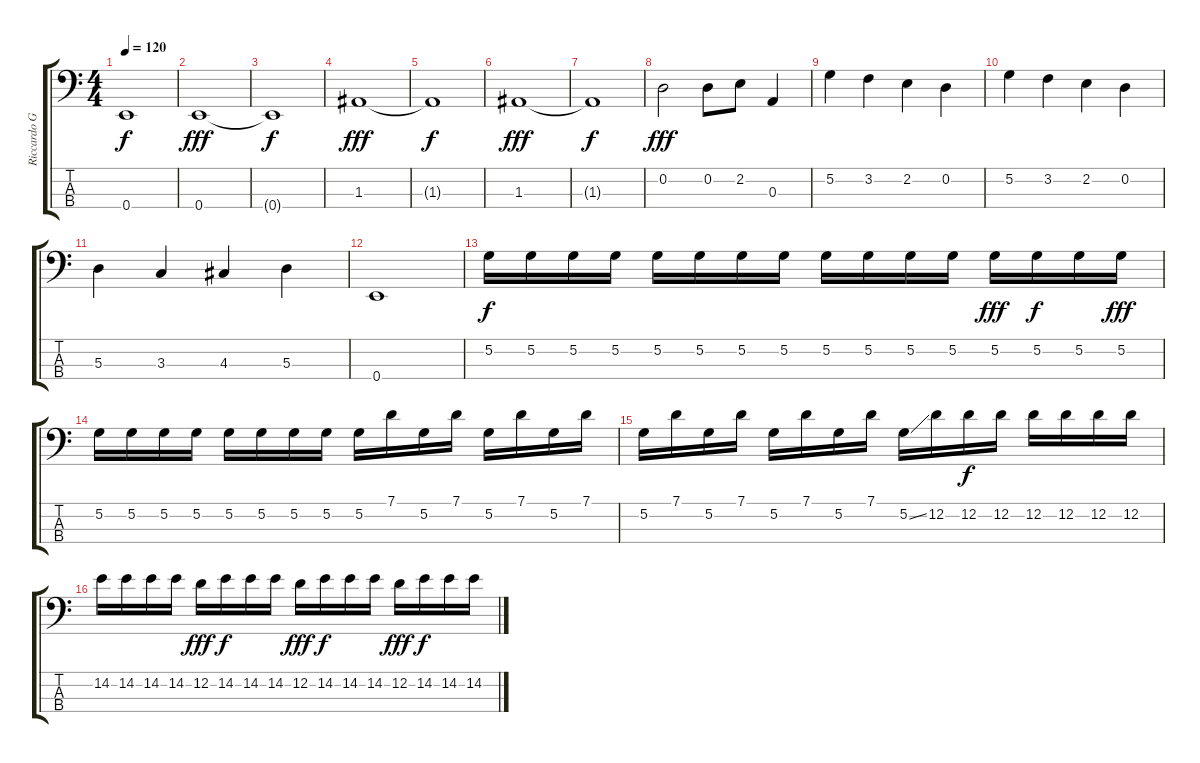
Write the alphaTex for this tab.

\track ("Riccardo Giampieri" "Riccardo G") {instrument electricbassfinger}
\staff {score tabs}
\tuning (G2 D2 A1 E1) {hide}
\ts (4 4)
\tempo 120
\clef f4
\ks c
0.4{t}.1{dy f} |
0.4.1{dy fff} |
0.4{t}.1{dy f} |
1.3.1{dy fff} |
1.3{t}.1{dy f} |
1.3.1{dy fff} |
1.3{t}.1{dy f} |
0.2.2{dy fff} 0.2.8 2.2.8 0.3.4 |
5.2.4 3.2.4 2.2.4 0.2.4 |
5.2.4 3.2.4 2.2.4 0.2.4 |
5.3.4 3.3.4 4.3.4 5.3.4 |
0.4.1 |
5.2.16{dy f} 5.2.16 5.2.16 5.2.16 5.2.16 5.2.16 5.2.16 5.2.16 5.2.16 5.2.16 5.2.16 5.2.16 5.2.16{dy fff} 5.2.16{dy f} 5.2.16 5.2.16{dy fff} |
5.2.16 5.2.16 5.2.16 5.2.16 5.2.16 5.2.16 5.2.16 5.2.16 5.2.16 7.1.16 5.2.16 7.1.16 5.2.16 7.1.16 5.2.16 7.1.16 |
5.2.16 7.1.16 5.2.16 7.1.16 5.2.16 7.1.16 5.2.16 7.1.16 5.2{ss}.16 12.2.16 12.2.16{dy f} 12.2.16 12.2.16 12.2.16 12.2.16 12.2.16 |
14.2.16 14.2.16 14.2.16 14.2.16 12.2.16{dy fff} 14.2.16{dy f} 14.2.16 14.2.16 12.2.16{dy fff} 14.2.16{dy f} 14.2.16 14.2.16 12.2.16{dy fff} 14.2.16{dy f} 14.2.16 14.2.16
